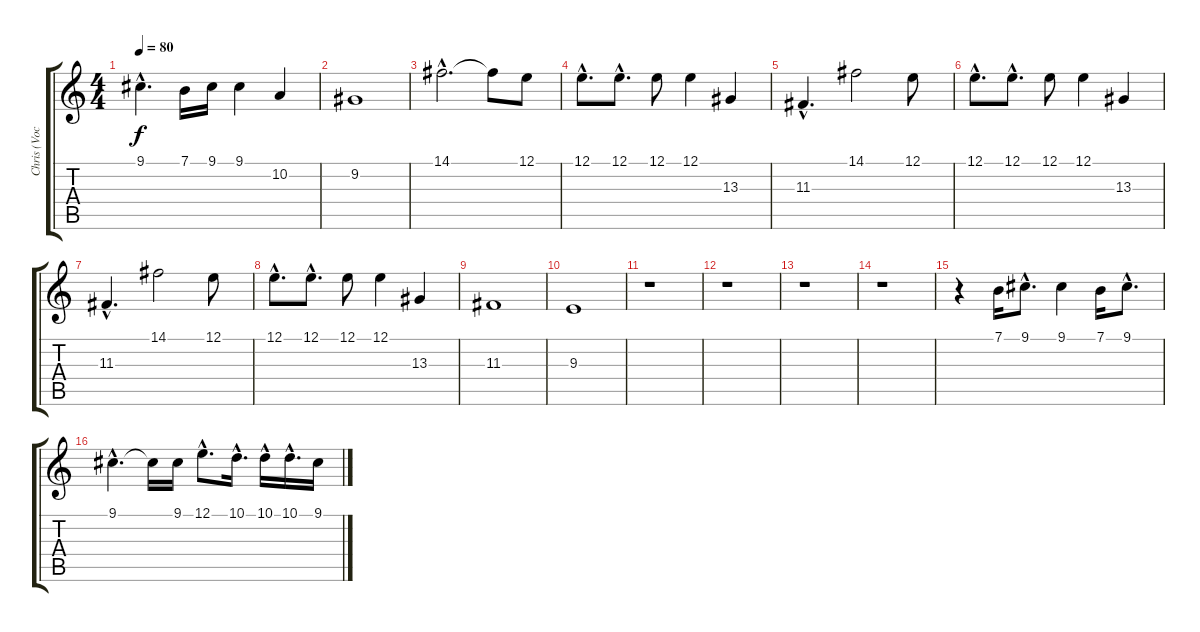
\track ("Chris (Vocals)" "Chris (Voc") {instrument acousticgrandpiano}
\staff {score tabs}
\tuning (E4 B3 G3 D3 A2 E2) {hide}
\ts (4 4)
\tempo 80
\clef g2
\ks c
9.1{hac}.4{d dy f} 7.1.16 9.1.16 9.1.4 10.2.4 |
9.2.1 |
14.1{hac}.2{d} 14.1{t}.8 12.1.8 |
12.1{hac}.8{d} 12.1{hac}.8{d} 12.1.8 12.1.4 13.3.4 |
11.3{hac}.4{d} 14.1.2 12.1.8 |
12.1{hac}.8{d} 12.1{hac}.8{d} 12.1.8 12.1.4 13.3.4 |
11.3{hac}.4{d} 14.1.2 12.1.8 |
12.1{hac}.8{d} 12.1{hac}.8{d} 12.1.8 12.1.4 13.3.4 |
11.3.1 |
9.3.1 |
r.1 |
r.1 |
r.1 |
r.1 |
r.4 7.1.16 9.1{hac}.8{d} 9.1.4 7.1.16 9.1{hac}.8{d} |
9.1{hac}.4{d} 9.1{t}.16 9.1.16 12.1{hac}.8{d} 10.1{hac}.16{d} 10.1{hac}.16 10.1{hac}.16{d} 9.1.16
